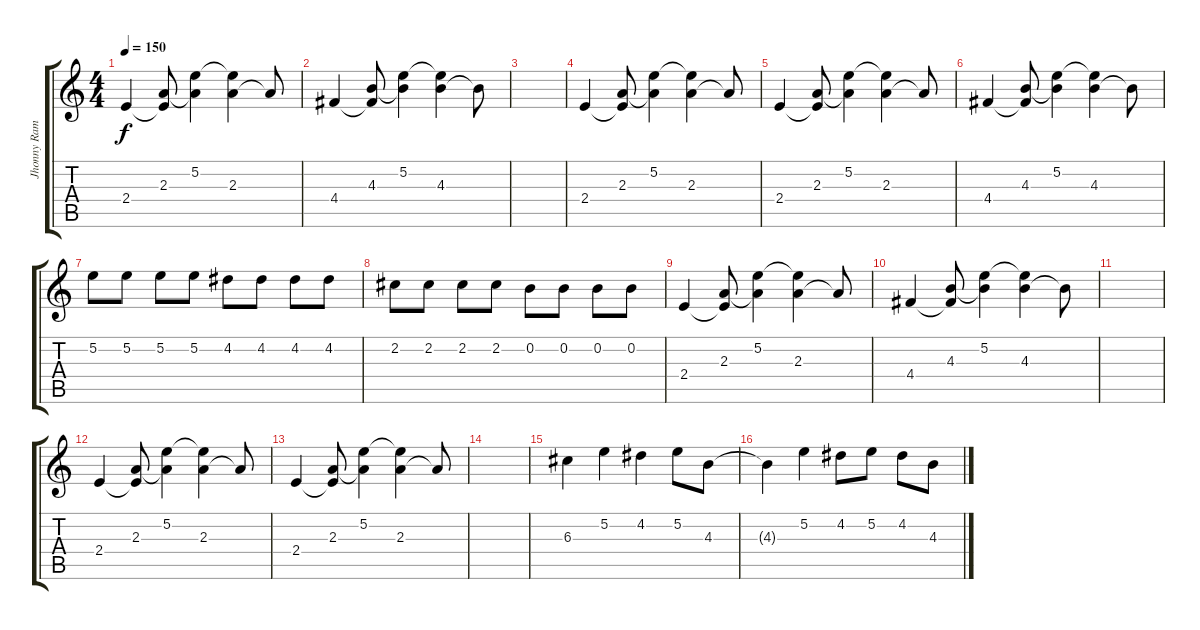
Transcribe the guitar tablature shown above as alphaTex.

\track ("Jhonny Ramone - Guitar" "Jhonny Ram") {instrument distortionguitar}
\staff {score tabs}
\tuning (E4 B3 G3 D3 A2 E2) {hide}
\ts (4 4)
\tempo 150
\clef g2
\ks c
2.4.4{dy f} (2.3 2.4{t}).8 (5.2 2.3{t}).4 (5.2{t} 2.3).4 2.3{t}.8 |
4.4.4 (4.3 4.4{t}).8 (5.2 4.3{t}).4 (5.2{t} 4.3).4 4.3{t}.8 |
|
2.4.4 (2.3 2.4{t}).8 (5.2 2.3{t}).4 (5.2{t} 2.3).4 2.3{t}.8 |
2.4.4 (2.3 2.4{t}).8 (5.2 2.3{t}).4 (5.2{t} 2.3).4 2.3{t}.8 |
4.4.4 (4.3 4.4{t}).8 (5.2 4.3{t}).4 (5.2{t} 4.3).4 4.3{t}.8 |
5.2.8 5.2.8 5.2.8 5.2.8 4.2.8 4.2.8 4.2.8 4.2.8 |
2.2.8 2.2.8 2.2.8 2.2.8 0.2.8 0.2.8 0.2.8 0.2.8 |
2.4.4 (2.3 2.4{t}).8 (5.2 2.3{t}).4 (5.2{t} 2.3).4 2.3{t}.8 |
4.4.4 (4.3 4.4{t}).8 (5.2 4.3{t}).4 (5.2{t} 4.3).4 4.3{t}.8 |
|
2.4.4 (2.3 2.4{t}).8 (5.2 2.3{t}).4 (5.2{t} 2.3).4 2.3{t}.8 |
2.4.4 (2.3 2.4{t}).8 (5.2 2.3{t}).4 (5.2{t} 2.3).4 2.3{t}.8 |
|
6.3.4 5.2.4 4.2.4 5.2.8 4.3.8 |
4.3{t}.4 5.2.4 4.2.8 5.2.8 4.2.8 4.3.8
